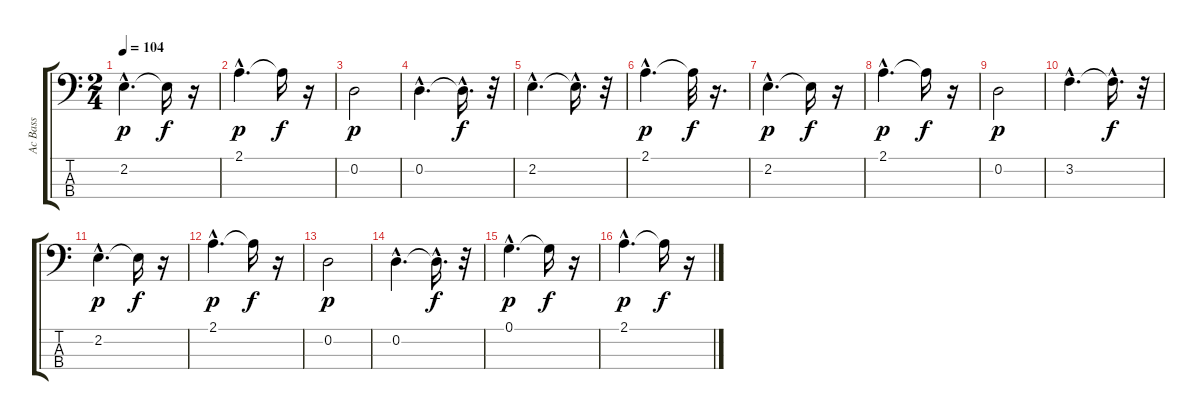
\track ("Ac Bass" "Ac Bass") {instrument acousticbass}
\staff {score tabs}
\tuning (G2 D2 A1 E1) {hide}
\ts (2 4)
\tempo 104
\clef f4
\ks c
2.2{hac}.4{d dy p} 2.2{t}.16{dy f} r.16 |
2.1{hac}.4{d dy p} 2.1{t}.16{dy f} r.16 |
0.2.2{dy p} |
0.2{hac}.4{d} 0.2{hac t}.16{d dy f} r.32 |
2.2{hac}.4{d} 2.2{hac t}.16{d} r.32 |
2.1{hac}.4{d dy p} 2.1{t}.32{dy f} r.16{d} |
2.2{hac}.4{d dy p} 2.2{t}.16{dy f} r.16 |
2.1{hac}.4{d dy p} 2.1{t}.16{dy f} r.16 |
0.2.2{dy p} |
3.2{hac}.4{d} 3.2{hac t}.16{d dy f} r.32 |
2.2{hac}.4{d dy p} 2.2{t}.16{dy f} r.16 |
2.1{hac}.4{d dy p} 2.1{t}.16{dy f} r.16 |
0.2.2{dy p} |
0.2{hac}.4{d} 0.2{hac t}.16{d dy f} r.32 |
0.1{hac}.4{d dy p} 0.1{t}.16{dy f} r.16 |
2.1{hac}.4{d dy p} 2.1{t}.16{dy f} r.16
